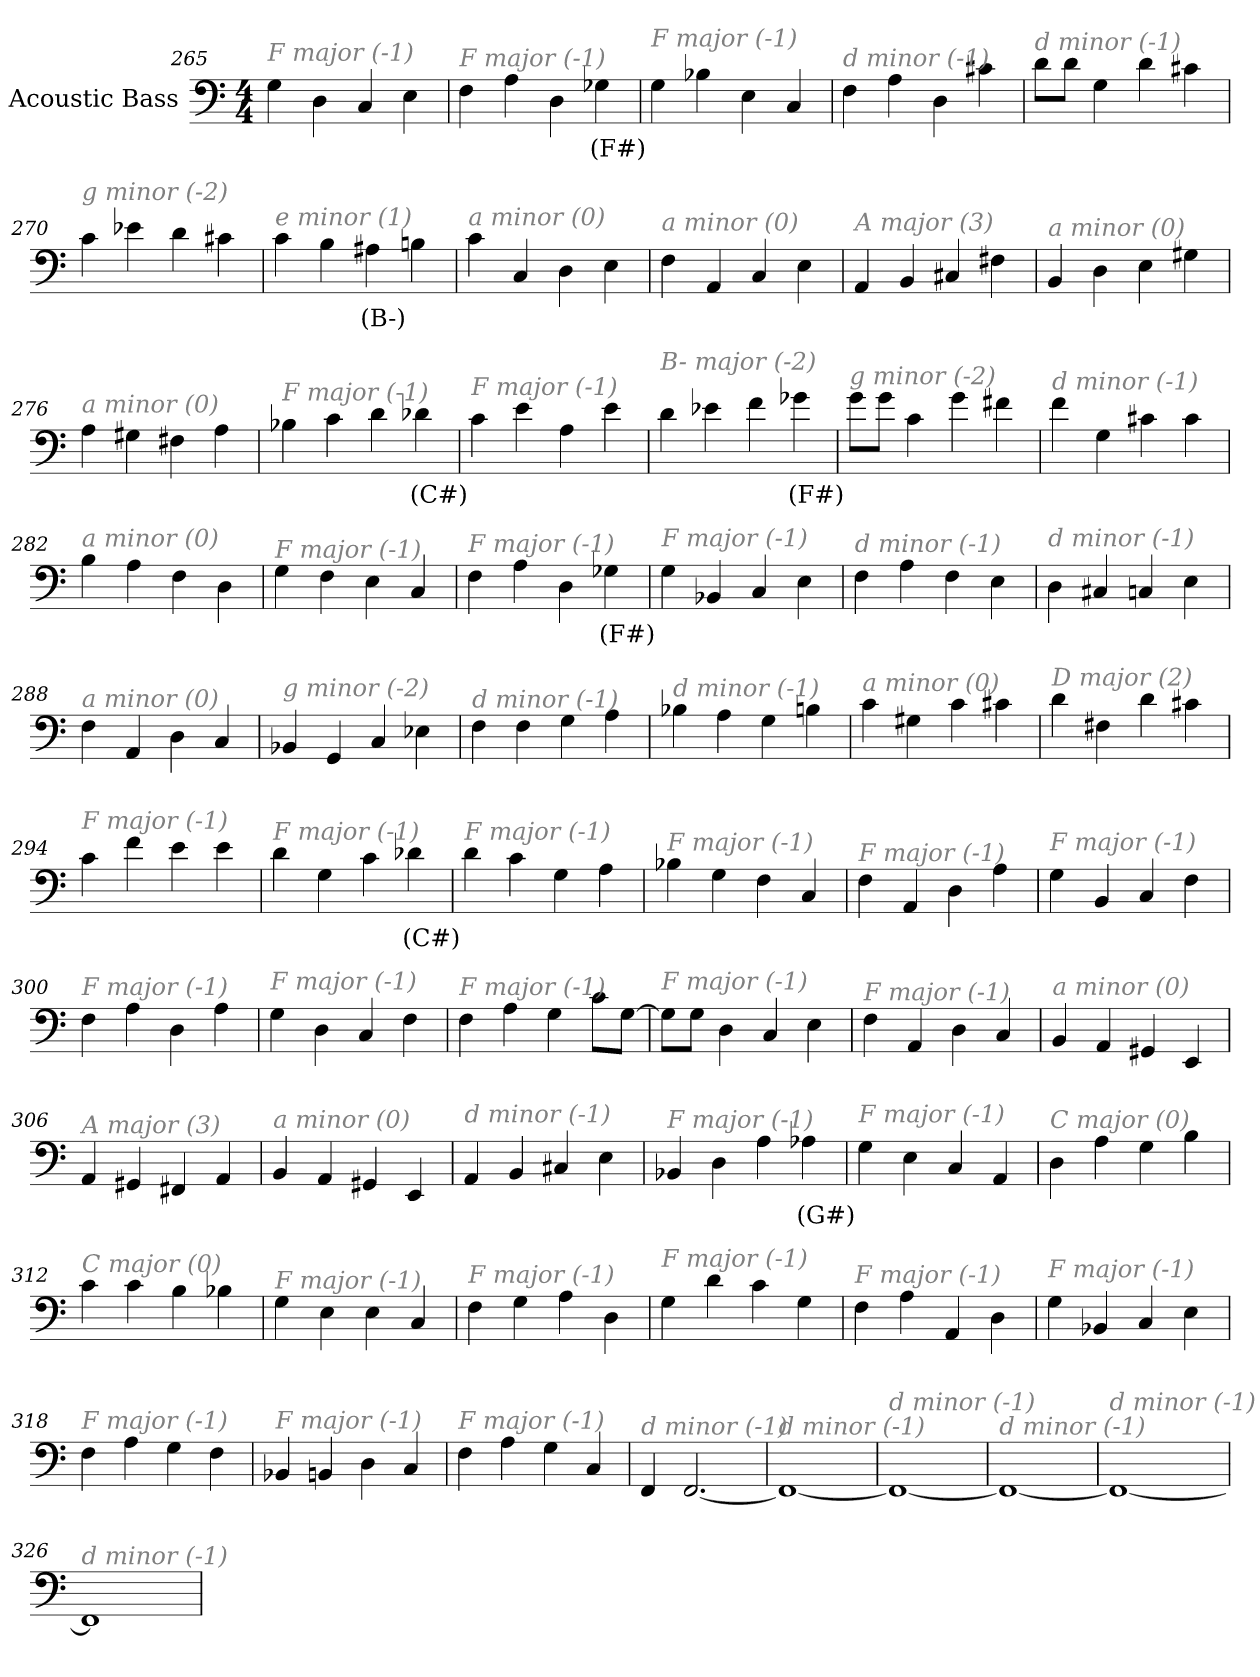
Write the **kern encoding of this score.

**kern	**text
*part1	*part1
*staff1	*staff1
*I"Acoustic Bass	*
*clefF4	*
*ITrd7c12	*
*k[]	*
*C:	*
*M4/4	*
=265	=265
!LO:TX:i:color=#808080:t=F major (-1)	!
4GG	.
4DD	.
4CC	.
4EE	.
=266	=266
!LO:TX:i:color=#808080:t=F major (-1)	!
4FF	.
4AA	.
4DD	.
4GG-Xi	(F#)
=267	=267
!LO:TX:i:color=#808080:t=F major (-1)	!
4GG	.
4BB-X	.
4EE	.
4CC	.
=268	=268
!LO:TX:i:color=#808080:t=d minor (-1)	!
4FF	.
4AA	.
4DD	.
4C#X	.
=269	=269
!LO:TX:i:color=#808080:t=d minor (-1)	!
8DL	.
8DJ	.
4GG	.
4D	.
4C#X	.
=270	=270
!LO:TX:i:color=#808080:t=g minor (-2)	!
4C	.
4E-X	.
4D	.
4C#X	.
=271	=271
!LO:TX:i:color=#808080:t=e minor (1)	!
4C	.
4BB	.
4AA#Xi	(B-)
4BBn	.
=272	=272
!LO:TX:i:color=#808080:t=a minor (0)	!
4C	.
4CC	.
4DD	.
4EE	.
=273	=273
!LO:TX:i:color=#808080:t=a minor (0)	!
4FF	.
4AAA	.
4CC	.
4EE	.
=274	=274
!LO:TX:i:color=#808080:t=A major (3)	!
4AAA	.
4BBB	.
4CC#X	.
4FF#X	.
=275	=275
!LO:TX:i:color=#808080:t=a minor (0)	!
4BBB	.
4DD	.
4EE	.
4GG#X	.
=276	=276
!LO:TX:i:color=#808080:t=a minor (0)	!
4AA	.
4GG#X	.
4FF#X	.
4AA	.
=277	=277
!LO:TX:i:color=#808080:t=F major (-1)	!
4BB-X	.
4C	.
4D	.
4D-Xi	(C#)
=278	=278
!LO:TX:i:color=#808080:t=F major (-1)	!
4C	.
4E	.
4AA	.
4E	.
=279	=279
!LO:TX:i:color=#808080:t=B- major (-2)	!
4D	.
4E-X	.
4F	.
4G-Xi	(F#)
=280	=280
!LO:TX:i:color=#808080:t=g minor (-2)	!
8GL	.
8GJ	.
4C	.
4G	.
4F#X	.
=281	=281
!LO:TX:i:color=#808080:t=d minor (-1)	!
4F	.
4GG	.
4C#X	.
4C#	.
=282	=282
!LO:TX:i:color=#808080:t=a minor (0)	!
4BB	.
4AA	.
4FF	.
4DD	.
=283	=283
!LO:TX:i:color=#808080:t=F major (-1)	!
4GG	.
4FF	.
4EE	.
4CC	.
=284	=284
!LO:TX:i:color=#808080:t=F major (-1)	!
4FF	.
4AA	.
4DD	.
4GG-Xi	(F#)
=285	=285
!LO:TX:i:color=#808080:t=F major (-1)	!
4GG	.
4BBB-X	.
4CC	.
4EE	.
=286	=286
!LO:TX:i:color=#808080:t=d minor (-1)	!
4FF	.
4AA	.
4FF	.
4EE	.
=287	=287
!LO:TX:i:color=#808080:t=d minor (-1)	!
4DD	.
4CC#X	.
4CCn	.
4EE	.
=288	=288
!LO:TX:i:color=#808080:t=a minor (0)	!
4FF	.
4AAA	.
4DD	.
4CC	.
=289	=289
!LO:TX:i:color=#808080:t=g minor (-2)	!
4BBB-X	.
4GGG	.
4CC	.
4EE-X	.
=290	=290
!LO:TX:i:color=#808080:t=d minor (-1)	!
4FF	.
4FF	.
4GG	.
4AA	.
=291	=291
!LO:TX:i:color=#808080:t=d minor (-1)	!
4BB-X	.
4AA	.
4GG	.
4BBn	.
=292	=292
!LO:TX:i:color=#808080:t=a minor (0)	!
4C	.
4GG#X	.
4C	.
4C#X	.
=293	=293
!LO:TX:i:color=#808080:t=D major (2)	!
4D	.
4FF#X	.
4D	.
4C#X	.
=294	=294
!LO:TX:i:color=#808080:t=F major (-1)	!
4C	.
4F	.
4E	.
4E	.
=295	=295
!LO:TX:i:color=#808080:t=F major (-1)	!
4D	.
4GG	.
4C	.
4D-Xi	(C#)
=296	=296
!LO:TX:i:color=#808080:t=F major (-1)	!
4D	.
4C	.
4GG	.
4AA	.
=297	=297
!LO:TX:i:color=#808080:t=F major (-1)	!
4BB-X	.
4GG	.
4FF	.
4CC	.
=298	=298
!LO:TX:i:color=#808080:t=F major (-1)	!
4FF	.
4AAA	.
4DD	.
4AA	.
=299	=299
!LO:TX:i:color=#808080:t=F major (-1)	!
4GG	.
4BBB	.
4CC	.
4FF	.
=300	=300
!LO:TX:i:color=#808080:t=F major (-1)	!
4FF	.
4AA	.
4DD	.
4AA	.
=301	=301
!LO:TX:i:color=#808080:t=F major (-1)	!
4GG	.
4DD	.
4CC	.
4FF	.
=302	=302
!LO:TX:i:color=#808080:t=F major (-1)	!
4FF	.
4AA	.
4GG	.
8CL	.
[8GGJ	.
=303	=303
!LO:TX:i:color=#808080:t=F major (-1)	!
8GGL]	.
8GGJ	.
4DD	.
4CC	.
4EE	.
=304	=304
!LO:TX:i:color=#808080:t=F major (-1)	!
4FF	.
4AAA	.
4DD	.
4CC	.
=305	=305
!LO:TX:i:color=#808080:t=a minor (0)	!
4BBB	.
4AAA	.
4GGG#X	.
4EEE	.
=306	=306
!LO:TX:i:color=#808080:t=A major (3)	!
4AAA	.
4GGG#X	.
4FFF#X	.
4AAA	.
=307	=307
!LO:TX:i:color=#808080:t=a minor (0)	!
4BBB	.
4AAA	.
4GGG#X	.
4EEE	.
=308	=308
!LO:TX:i:color=#808080:t=d minor (-1)	!
4AAA	.
4BBB	.
4CC#X	.
4EE	.
=309	=309
!LO:TX:i:color=#808080:t=F major (-1)	!
4BBB-X	.
4DD	.
4AA	.
4AA-Xi	(G#)
=310	=310
!LO:TX:i:color=#808080:t=F major (-1)	!
4GG	.
4EE	.
4CC	.
4AAA	.
=311	=311
!LO:TX:i:color=#808080:t=C major (0)	!
4DD	.
4AA	.
4GG	.
4BB	.
=312	=312
!LO:TX:i:color=#808080:t=C major (0)	!
4C	.
4C	.
4BB	.
4BB-X	.
=313	=313
!LO:TX:i:color=#808080:t=F major (-1)	!
4GG	.
4EE	.
4EE	.
4CC	.
=314	=314
!LO:TX:i:color=#808080:t=F major (-1)	!
4FF	.
4GG	.
4AA	.
4DD	.
=315	=315
!LO:TX:i:color=#808080:t=F major (-1)	!
4GG	.
4D	.
4C	.
4GG	.
=316	=316
!LO:TX:i:color=#808080:t=F major (-1)	!
4FF	.
4AA	.
4AAA	.
4DD	.
=317	=317
!LO:TX:i:color=#808080:t=F major (-1)	!
4GG	.
4BBB-X	.
4CC	.
4EE	.
=318	=318
!LO:TX:i:color=#808080:t=F major (-1)	!
4FF	.
4AA	.
4GG	.
4FF	.
=319	=319
!LO:TX:i:color=#808080:t=F major (-1)	!
4BBB-X	.
4BBBn	.
4DD	.
4CC	.
=320	=320
!LO:TX:i:color=#808080:t=F major (-1)	!
4FF	.
4AA	.
4GG	.
4CC	.
=321	=321
!LO:TX:i:color=#808080:t=d minor (-1)	!
4FFF	.
[2.FFF	.
=322	=322
!LO:TX:i:color=#808080:t=d minor (-1)	!
1FFF_	.
=323	=323
!LO:TX:i:color=#808080:t=d minor (-1)	!
1FFF_	.
=324	=324
!LO:TX:i:color=#808080:t=d minor (-1)	!
1FFF_	.
=325	=325
!LO:TX:i:color=#808080:t=d minor (-1)	!
1FFF_	.
=326	=326
!LO:TX:i:color=#808080:t=d minor (-1)	!
1FFF]	.
=	=
*-	*-
